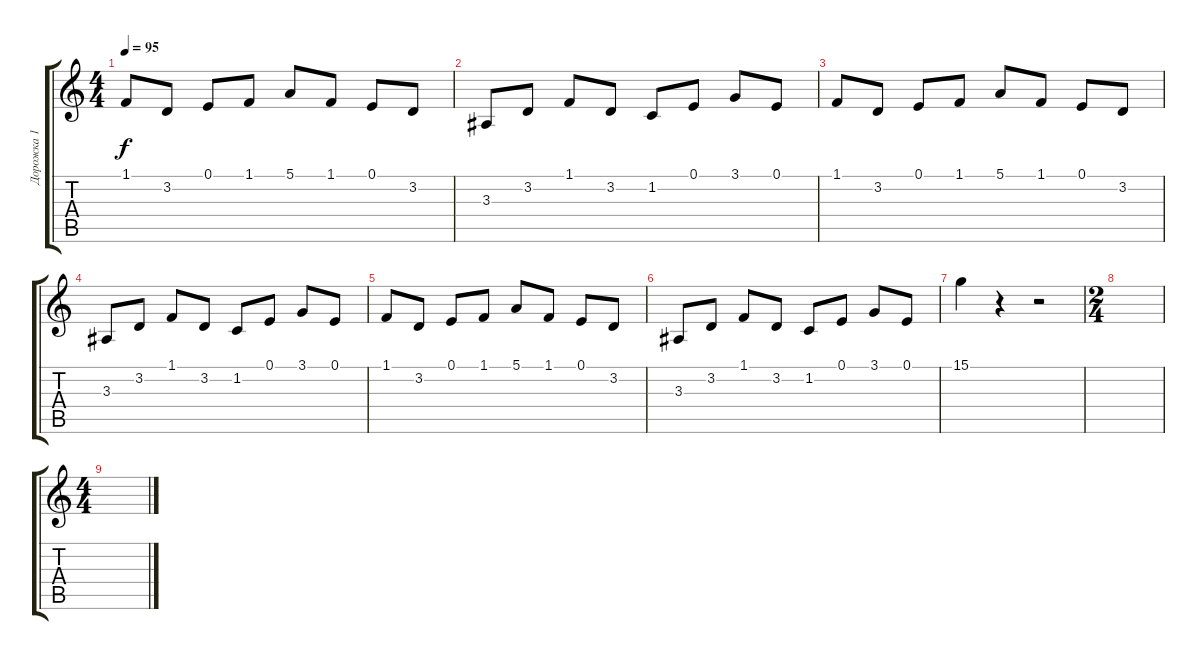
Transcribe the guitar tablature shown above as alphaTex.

\track ("Дорожка 1" "Дорожка 1") {instrument brightacousticpiano}
\staff {score tabs}
\tuning (E4 B3 G3 D3 A2 E2) {hide}
\ts (4 4)
\tempo 95
\clef g2
\ks c
1.1.8{dy f} 3.2.8 0.1.8 1.1.8 5.1.8 1.1.8 0.1.8 3.2.8 |
3.3.8 3.2.8 1.1.8 3.2.8 1.2.8 0.1.8 3.1.8 0.1.8 |
1.1.8 3.2.8 0.1.8 1.1.8 5.1.8 1.1.8 0.1.8 3.2.8 |
3.3.8 3.2.8 1.1.8 3.2.8 1.2.8 0.1.8 3.1.8 0.1.8 |
1.1.8 3.2.8 0.1.8 1.1.8 5.1.8 1.1.8 0.1.8 3.2.8 |
3.3.8 3.2.8 1.1.8 3.2.8 1.2.8 0.1.8 3.1.8 0.1.8 |
15.1.4 r.4 r.2 |
\ts (2 4)
|
\ts (4 4)
